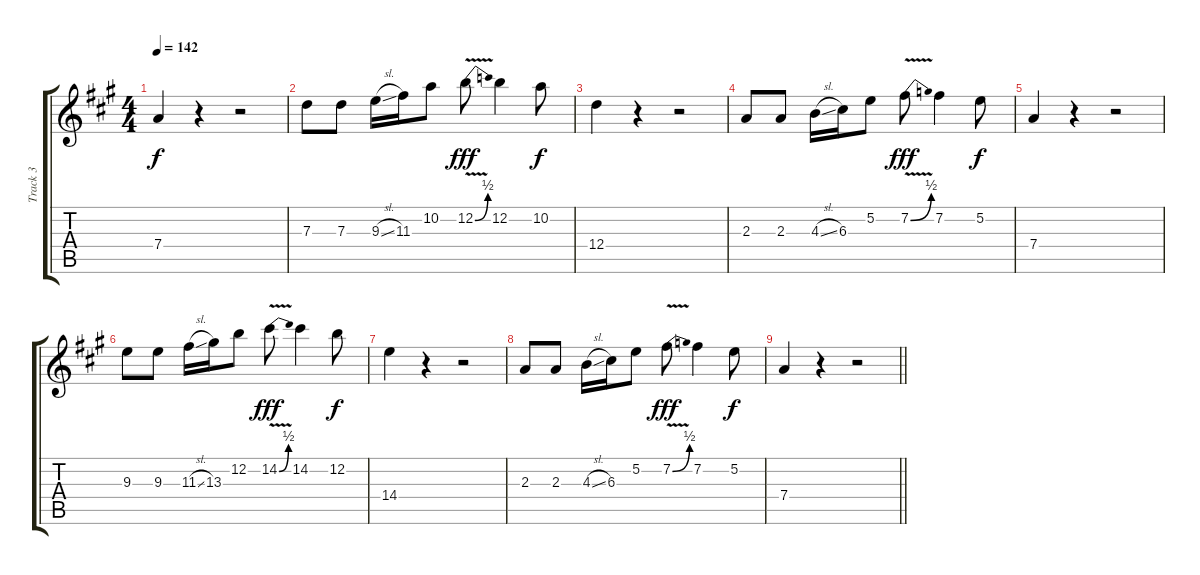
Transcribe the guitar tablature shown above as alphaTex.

\track ("Track 3" "Track 3") {instrument distortionguitar}
\staff {score tabs}
\tuning (E4 B3 G3 D3 A2 E2) {hide}
\ts (4 4)
\tempo 142
\clef g2
\ks a
7.4.4{dy f} r.4 r.2 |
7.3.8 7.3.8 9.3{sl}.16 11.3.16 10.2.8 12.2{be (bend 0 0 60 2) v}.8{dy fff} 12.2.4 10.2.8{dy f} |
12.4.4 r.4 r.2 |
2.3.8 2.3.8 4.3{sl}.16 6.3.16 5.2.8 7.2{be (bend 0 0 60 2) v}.8{dy fff} 7.2.4 5.2.8{dy f} |
7.4.4 r.4 r.2 |
9.3.8 9.3.8 11.3{sl}.16 13.3.16 12.2.8 14.2{be (bend 0 0 60 2) v}.8{dy fff} 14.2.4 12.2.8{dy f} |
14.4.4 r.4 r.2 |
2.3.8 2.3.8 4.3{sl}.16 6.3.16 5.2.8 7.2{be (bend 0 0 60 2) v}.8{dy fff} 7.2.4 5.2.8{dy f} |
\barLineRight lightlight
7.4.4 r.4 r.2
